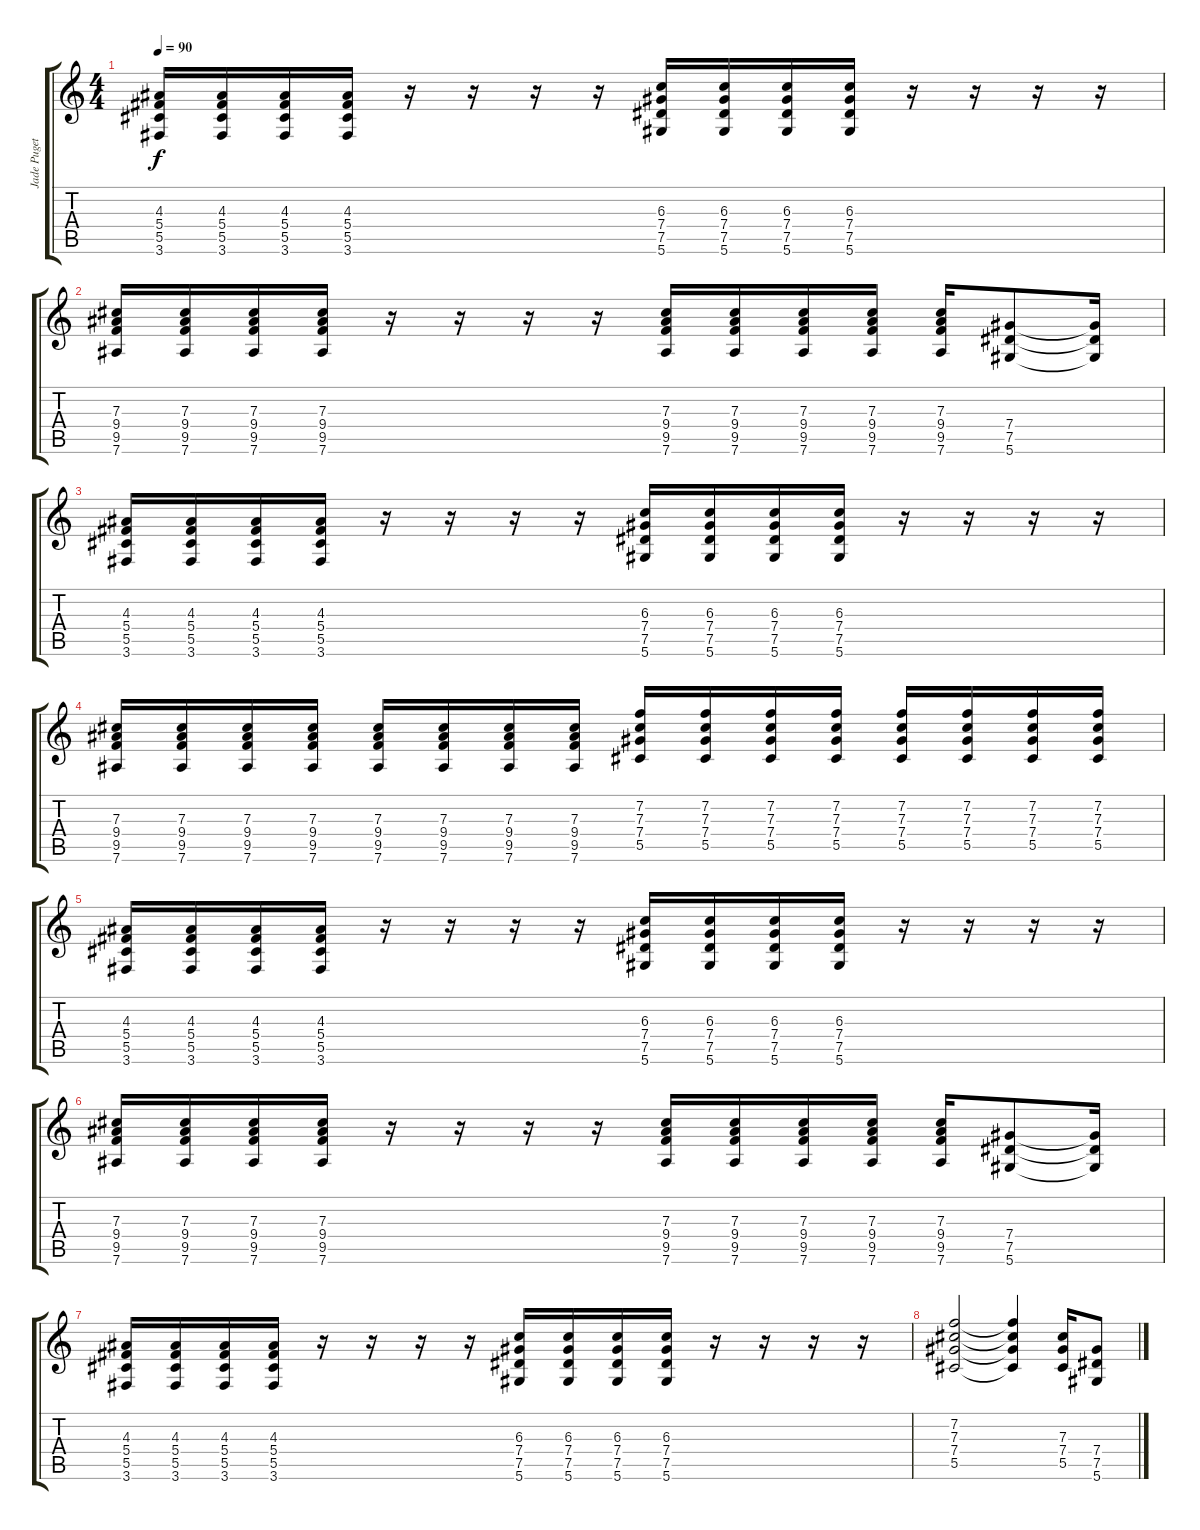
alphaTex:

\track ("Jade Puget" "Jade Puget") {instrument overdrivenguitar}
\staff {score tabs}
\tuning (Eb4 Bb3 Gb3 Db3 Ab2 Eb2) {hide}
\ts (4 4)
\tempo 90
\clef g2
\ks c
(4.3 5.4 5.5 3.6).16{dy f} (4.3 5.4 5.5 3.6).16 (4.3 5.4 5.5 3.6).16 (4.3 5.4 5.5 3.6).16 r.16 r.16 r.16 r.16 (6.3 7.4 7.5 5.6).16 (6.3 7.4 7.5 5.6).16 (6.3 7.4 7.5 5.6).16 (6.3 7.4 7.5 5.6).16 r.16 r.16 r.16 r.16 |
(7.3 9.4 9.5 7.6).16 (7.3 9.4 9.5 7.6).16 (7.3 9.4 9.5 7.6).16 (7.3 9.4 9.5 7.6).16 r.16 r.16 r.16 r.16 (7.3 9.4 9.5 7.6).16 (7.3 9.4 9.5 7.6).16 (7.3 9.4 9.5 7.6).16 (7.3 9.4 9.5 7.6).16 (7.3 9.4 9.5 7.6).16 (7.4 7.5 5.6).8 (7.4{t} 7.5{t} 5.6{t}).16 |
(4.3 5.4 5.5 3.6).16 (4.3 5.4 5.5 3.6).16 (4.3 5.4 5.5 3.6).16 (4.3 5.4 5.5 3.6).16 r.16 r.16 r.16 r.16 (6.3 7.4 7.5 5.6).16 (6.3 7.4 7.5 5.6).16 (6.3 7.4 7.5 5.6).16 (6.3 7.4 7.5 5.6).16 r.16 r.16 r.16 r.16 |
(7.3 9.4 9.5 7.6).16 (7.3 9.4 9.5 7.6).16 (7.3 9.4 9.5 7.6).16 (7.3 9.4 9.5 7.6).16 (7.3 9.4 9.5 7.6).16 (7.3 9.4 9.5 7.6).16 (7.3 9.4 9.5 7.6).16 (7.3 9.4 9.5 7.6).16 (7.2 7.3 7.4 5.5).16 (7.2 7.3 7.4 5.5).16 (7.2 7.3 7.4 5.5).16 (7.2 7.3 7.4 5.5).16 (7.2 7.3 7.4 5.5).16 (7.2 7.3 7.4 5.5).16 (7.2 7.3 7.4 5.5).16 (7.2 7.3 7.4 5.5).16 |
(4.3 5.4 5.5 3.6).16 (4.3 5.4 5.5 3.6).16 (4.3 5.4 5.5 3.6).16 (4.3 5.4 5.5 3.6).16 r.16 r.16 r.16 r.16 (6.3 7.4 7.5 5.6).16 (6.3 7.4 7.5 5.6).16 (6.3 7.4 7.5 5.6).16 (6.3 7.4 7.5 5.6).16 r.16 r.16 r.16 r.16 |
(7.3 9.4 9.5 7.6).16 (7.3 9.4 9.5 7.6).16 (7.3 9.4 9.5 7.6).16 (7.3 9.4 9.5 7.6).16 r.16 r.16 r.16 r.16 (7.3 9.4 9.5 7.6).16 (7.3 9.4 9.5 7.6).16 (7.3 9.4 9.5 7.6).16 (7.3 9.4 9.5 7.6).16 (7.3 9.4 9.5 7.6).16 (7.4 7.5 5.6).8 (7.4{t} 7.5{t} 5.6{t}).16 |
(4.3 5.4 5.5 3.6).16 (4.3 5.4 5.5 3.6).16 (4.3 5.4 5.5 3.6).16 (4.3 5.4 5.5 3.6).16 r.16 r.16 r.16 r.16 (6.3 7.4 7.5 5.6).16 (6.3 7.4 7.5 5.6).16 (6.3 7.4 7.5 5.6).16 (6.3 7.4 7.5 5.6).16 r.16 r.16 r.16 r.16 |
(7.2 7.3 7.4 5.5).2 (7.2{t} 7.3{t} 7.4{t} 5.5{t}).4 (7.3 7.4 5.5).16 (7.4 7.5 5.6).8
